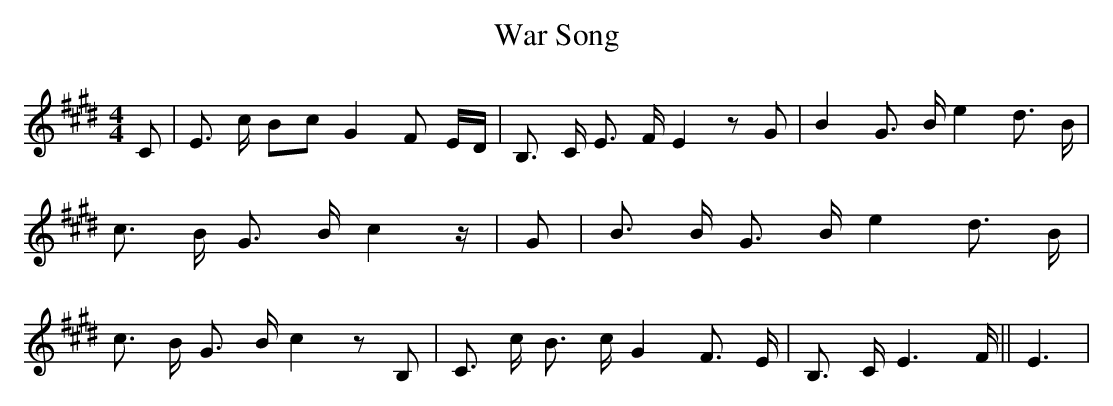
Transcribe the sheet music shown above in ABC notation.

X:1
T:War Song
M:4/4
L:1/8
K:E
 C| E3/2 c/2 Bc G2 F E/2D/2| B,3/2 C/2 E3/2 F/2 E2 z G| B2 G3/2 B/2 e2 d3/2 B/2|\
 c3/2 B/2 G3/2 B/2 c2 z/2| G| B3/2 B/2 G3/2 B/2 e2 d3/2 B/2| c3/2 B/2 G3/2 B/2 c2 z B,|\
 C3/2 c/2 B3/2 c/2 G2 F3/2 E/2| B,3/2 C/2 E3 F/2|| E3|
